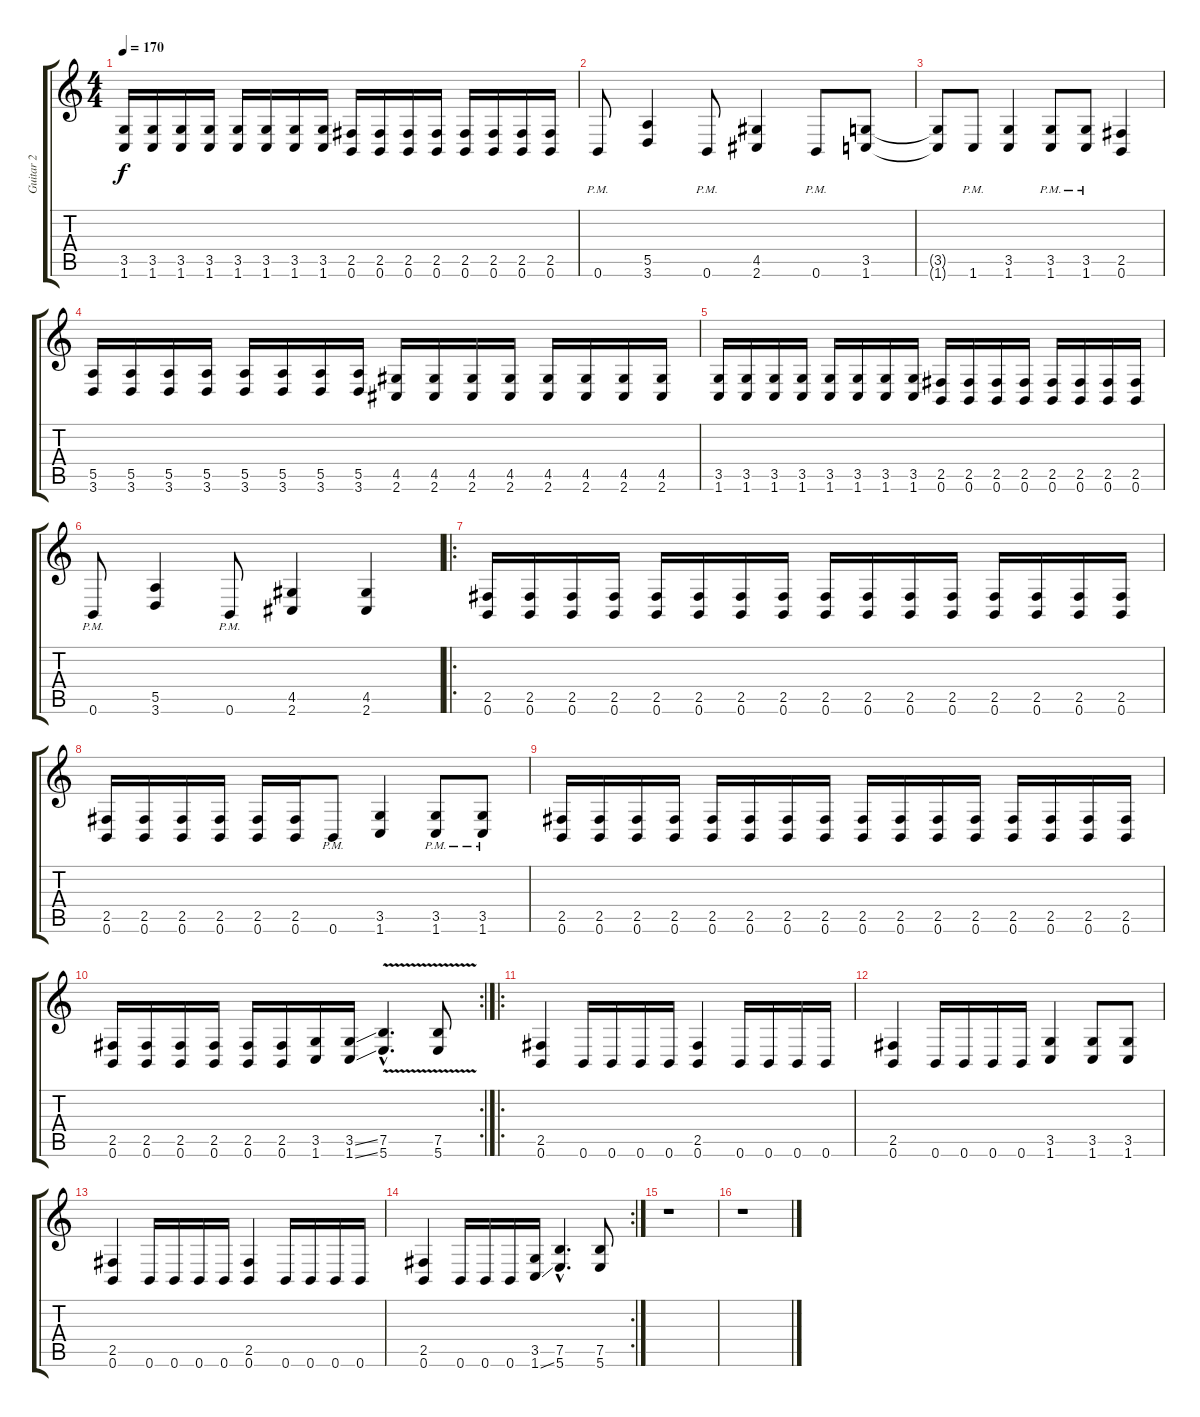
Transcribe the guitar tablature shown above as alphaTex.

\track ("Guitar 2" "Guitar 2") {instrument distortionguitar}
\staff {score tabs}
\tuning (B3 Gb3 D3 A2 E2 B1) {hide}
\ts (4 4)
\tempo 170
\clef g2
\ks c
(3.5 1.6).16{dy f} (3.5 1.6).16 (3.5 1.6).16 (3.5 1.6).16 (3.5 1.6).16 (3.5 1.6).16 (3.5 1.6).16 (3.5 1.6).16 (2.5 0.6).16 (2.5 0.6).16 (2.5 0.6).16 (2.5 0.6).16 (2.5 0.6).16 (2.5 0.6).16 (2.5 0.6).16 (2.5 0.6).16 |
0.6{pm}.8 (5.5 3.6).4 0.6{pm}.8 (4.5 2.6).4 0.6{pm}.8 (3.5 1.6).8 |
(3.5{t} 1.6{t}).8 1.6{pm}.8 (3.5 1.6).4 (3.5{pm} 1.6{pm}).8 (3.5{pm} 1.6{pm}).8 (2.5 0.6).4 |
(5.5 3.6).16 (5.5 3.6).16 (5.5 3.6).16 (5.5 3.6).16 (5.5 3.6).16 (5.5 3.6).16 (5.5 3.6).16 (5.5 3.6).16 (4.5 2.6).16 (4.5 2.6).16 (4.5 2.6).16 (4.5 2.6).16 (4.5 2.6).16 (4.5 2.6).16 (4.5 2.6).16 (4.5 2.6).16 |
(3.5 1.6).16 (3.5 1.6).16 (3.5 1.6).16 (3.5 1.6).16 (3.5 1.6).16 (3.5 1.6).16 (3.5 1.6).16 (3.5 1.6).16 (2.5 0.6).16 (2.5 0.6).16 (2.5 0.6).16 (2.5 0.6).16 (2.5 0.6).16 (2.5 0.6).16 (2.5 0.6).16 (2.5 0.6).16 |
0.6{pm}.8 (5.5 3.6).4 0.6{pm}.8 (4.5 2.6).4 (4.5 2.6).4 |
\ro
(2.5 0.6).16 (2.5 0.6).16 (2.5 0.6).16 (2.5 0.6).16 (2.5 0.6).16 (2.5 0.6).16 (2.5 0.6).16 (2.5 0.6).16 (2.5 0.6).16 (2.5 0.6).16 (2.5 0.6).16 (2.5 0.6).16 (2.5 0.6).16 (2.5 0.6).16 (2.5 0.6).16 (2.5 0.6).16 |
(2.5 0.6).16 (2.5 0.6).16 (2.5 0.6).16 (2.5 0.6).16 (2.5 0.6).16 (2.5 0.6).16 0.6{pm}.8 (3.5 1.6).4 (3.5{pm} 1.6{pm}).8 (3.5{pm} 1.6{pm}).8 |
(2.5 0.6).16 (2.5 0.6).16 (2.5 0.6).16 (2.5 0.6).16 (2.5 0.6).16 (2.5 0.6).16 (2.5 0.6).16 (2.5 0.6).16 (2.5 0.6).16 (2.5 0.6).16 (2.5 0.6).16 (2.5 0.6).16 (2.5 0.6).16 (2.5 0.6).16 (2.5 0.6).16 (2.5 0.6).16 |
\rc 2
(2.5 0.6).16 (2.5 0.6).16 (2.5 0.6).16 (2.5 0.6).16 (2.5 0.6).16 (2.5 0.6).16 (3.5 1.6).16 (3.5{ss} 1.6{ss}).16 (7.5{v hac} 5.6{v hac}).4{d} (7.5{v} 5.6{v}).8 |
\ro
(2.5 0.6).4 0.6.16 0.6.16 0.6.16 0.6.16 (2.5 0.6).4 0.6.16 0.6.16 0.6.16 0.6.16 |
(2.5 0.6).4 0.6.16 0.6.16 0.6.16 0.6.16 (3.5 1.6).4 (3.5 1.6).8 (3.5 1.6).8 |
(2.5 0.6).4 0.6.16 0.6.16 0.6.16 0.6.16 (2.5 0.6).4 0.6.16 0.6.16 0.6.16 0.6.16 |
\rc 2
(2.5 0.6).4 0.6.16 0.6.16 0.6.16 (3.5 1.6{ss}).16 (7.5{hac} 5.6{hac}).4{d} (7.5 5.6).8 |
r.1 |
r.1
